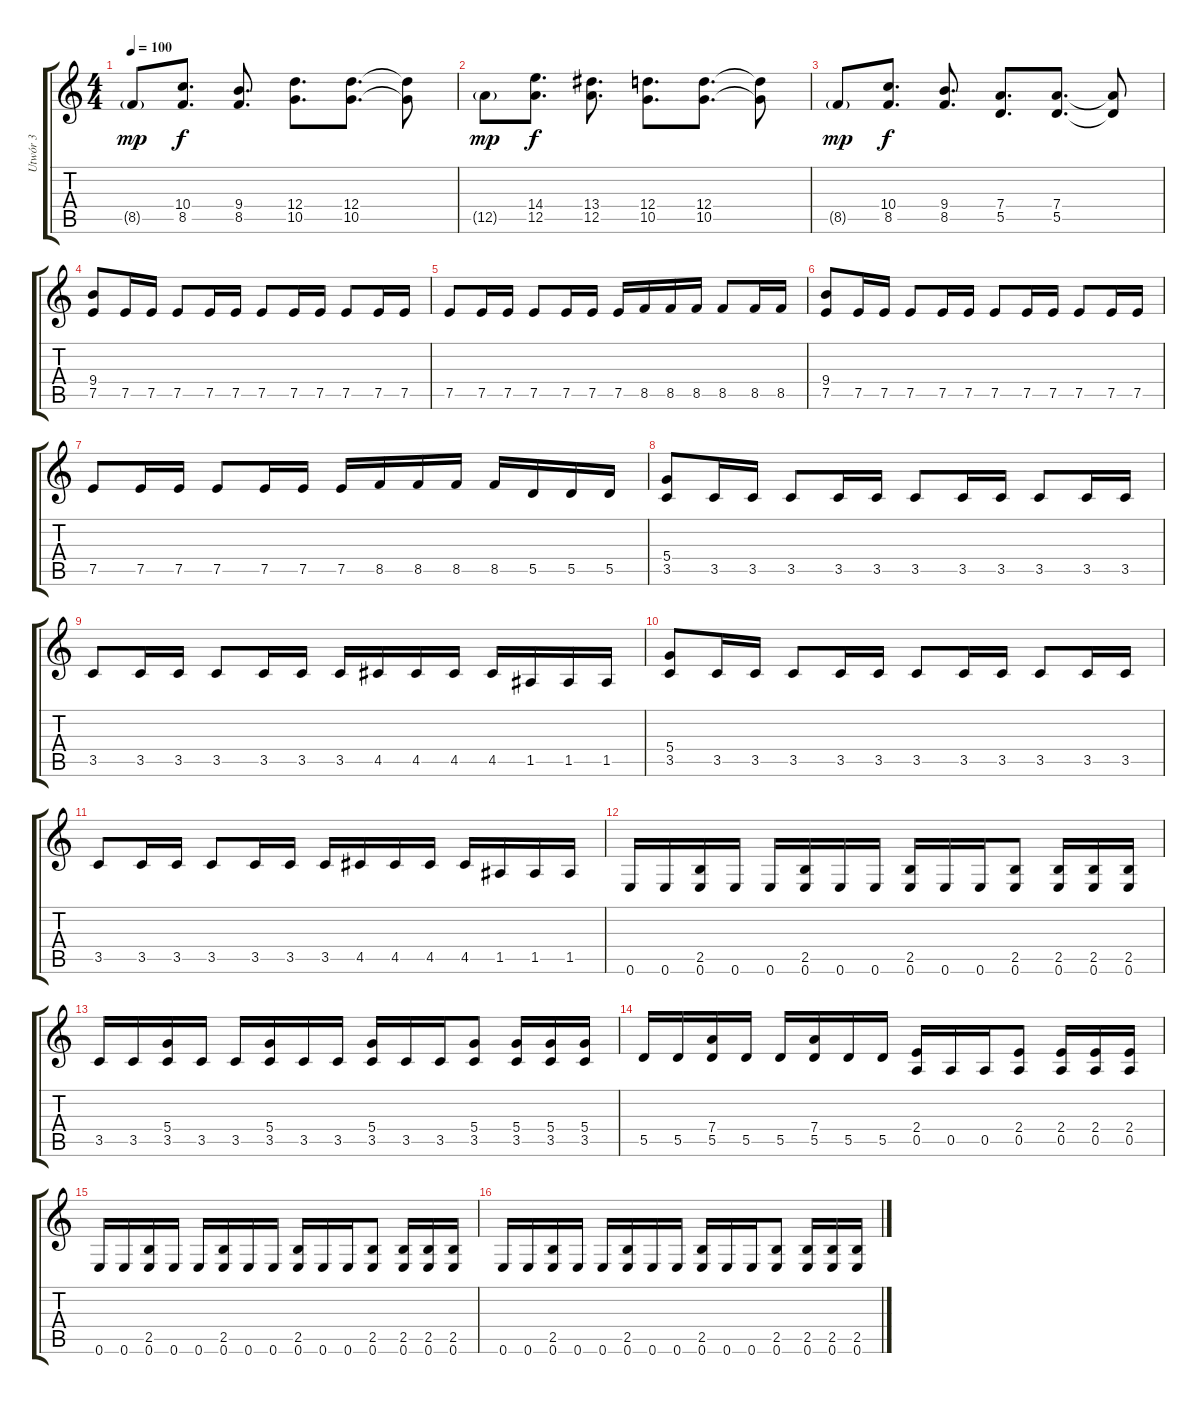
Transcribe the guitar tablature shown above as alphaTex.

\track ("Utwór 3" "Utwór 3") {instrument distortionguitar}
\staff {score tabs}
\tuning (E4 B3 G3 D3 A2 E2) {hide}
\ts (4 4)
\tempo 100
\clef g2
\ks c
8.5{g}.8{dy mp} (10.4 8.5).8{d dy f} (9.4 8.5).8{d} (12.4 10.5).8{d} (12.4 10.5).8{d} (12.4{t} 10.5{t}).8 |
12.5{g}.8{dy mp} (14.4 12.5).8{d dy f} (13.4 12.5).8{d} (12.4 10.5).8{d} (12.4 10.5).8{d} (12.4{t} 10.5{t}).8 |
8.5{g}.8{dy mp} (10.4 8.5).8{d dy f} (9.4 8.5).8{d} (7.4 5.5).8{d} (7.4 5.5).8{d} (7.4{t} 5.5{t}).8 |
(9.4 7.5).8 7.5.16 7.5.16 7.5.8 7.5.16 7.5.16 7.5.8 7.5.16 7.5.16 7.5.8 7.5.16 7.5.16 |
7.5.8 7.5.16 7.5.16 7.5.8 7.5.16 7.5.16 7.5.16 8.5.16 8.5.16 8.5.16 8.5.8 8.5.16 8.5.16 |
(9.4 7.5).8 7.5.16 7.5.16 7.5.8 7.5.16 7.5.16 7.5.8 7.5.16 7.5.16 7.5.8 7.5.16 7.5.16 |
7.5.8 7.5.16 7.5.16 7.5.8 7.5.16 7.5.16 7.5.16 8.5.16 8.5.16 8.5.16 8.5.16 5.5.16 5.5.16 5.5.16 |
(5.4 3.5).8 3.5.16 3.5.16 3.5.8 3.5.16 3.5.16 3.5.8 3.5.16 3.5.16 3.5.8 3.5.16 3.5.16 |
3.5.8 3.5.16 3.5.16 3.5.8 3.5.16 3.5.16 3.5.16 4.5.16 4.5.16 4.5.16 4.5.16 1.5.16 1.5.16 1.5.16 |
(5.4 3.5).8 3.5.16 3.5.16 3.5.8 3.5.16 3.5.16 3.5.8 3.5.16 3.5.16 3.5.8 3.5.16 3.5.16 |
3.5.8 3.5.16 3.5.16 3.5.8 3.5.16 3.5.16 3.5.16 4.5.16 4.5.16 4.5.16 4.5.16 1.5.16 1.5.16 1.5.16 |
0.6.16 0.6.16 (2.5 0.6).16 0.6.16 0.6.16 (2.5 0.6).16 0.6.16 0.6.16 (2.5 0.6).16 0.6.16 0.6.16 (2.5 0.6).8 (2.5 0.6).16 (2.5 0.6).16 (2.5 0.6).16 |
3.5.16 3.5.16 (5.4 3.5).16 3.5.16 3.5.16 (5.4 3.5).16 3.5.16 3.5.16 (5.4 3.5).16 3.5.16 3.5.16 (5.4 3.5).8 (5.4 3.5).16 (5.4 3.5).16 (5.4 3.5).16 |
5.5.16 5.5.16 (7.4 5.5).16 5.5.16 5.5.16 (7.4 5.5).16 5.5.16 5.5.16 (2.4 0.5).16 0.5.16 0.5.16 (2.4 0.5).8 (2.4 0.5).16 (2.4 0.5).16 (2.4 0.5).16 |
0.6.16 0.6.16 (2.5 0.6).16 0.6.16 0.6.16 (2.5 0.6).16 0.6.16 0.6.16 (2.5 0.6).16 0.6.16 0.6.16 (2.5 0.6).8 (2.5 0.6).16 (2.5 0.6).16 (2.5 0.6).16 |
0.6.16 0.6.16 (2.5 0.6).16 0.6.16 0.6.16 (2.5 0.6).16 0.6.16 0.6.16 (2.5 0.6).16 0.6.16 0.6.16 (2.5 0.6).8 (2.5 0.6).16 (2.5 0.6).16 (2.5 0.6).16
